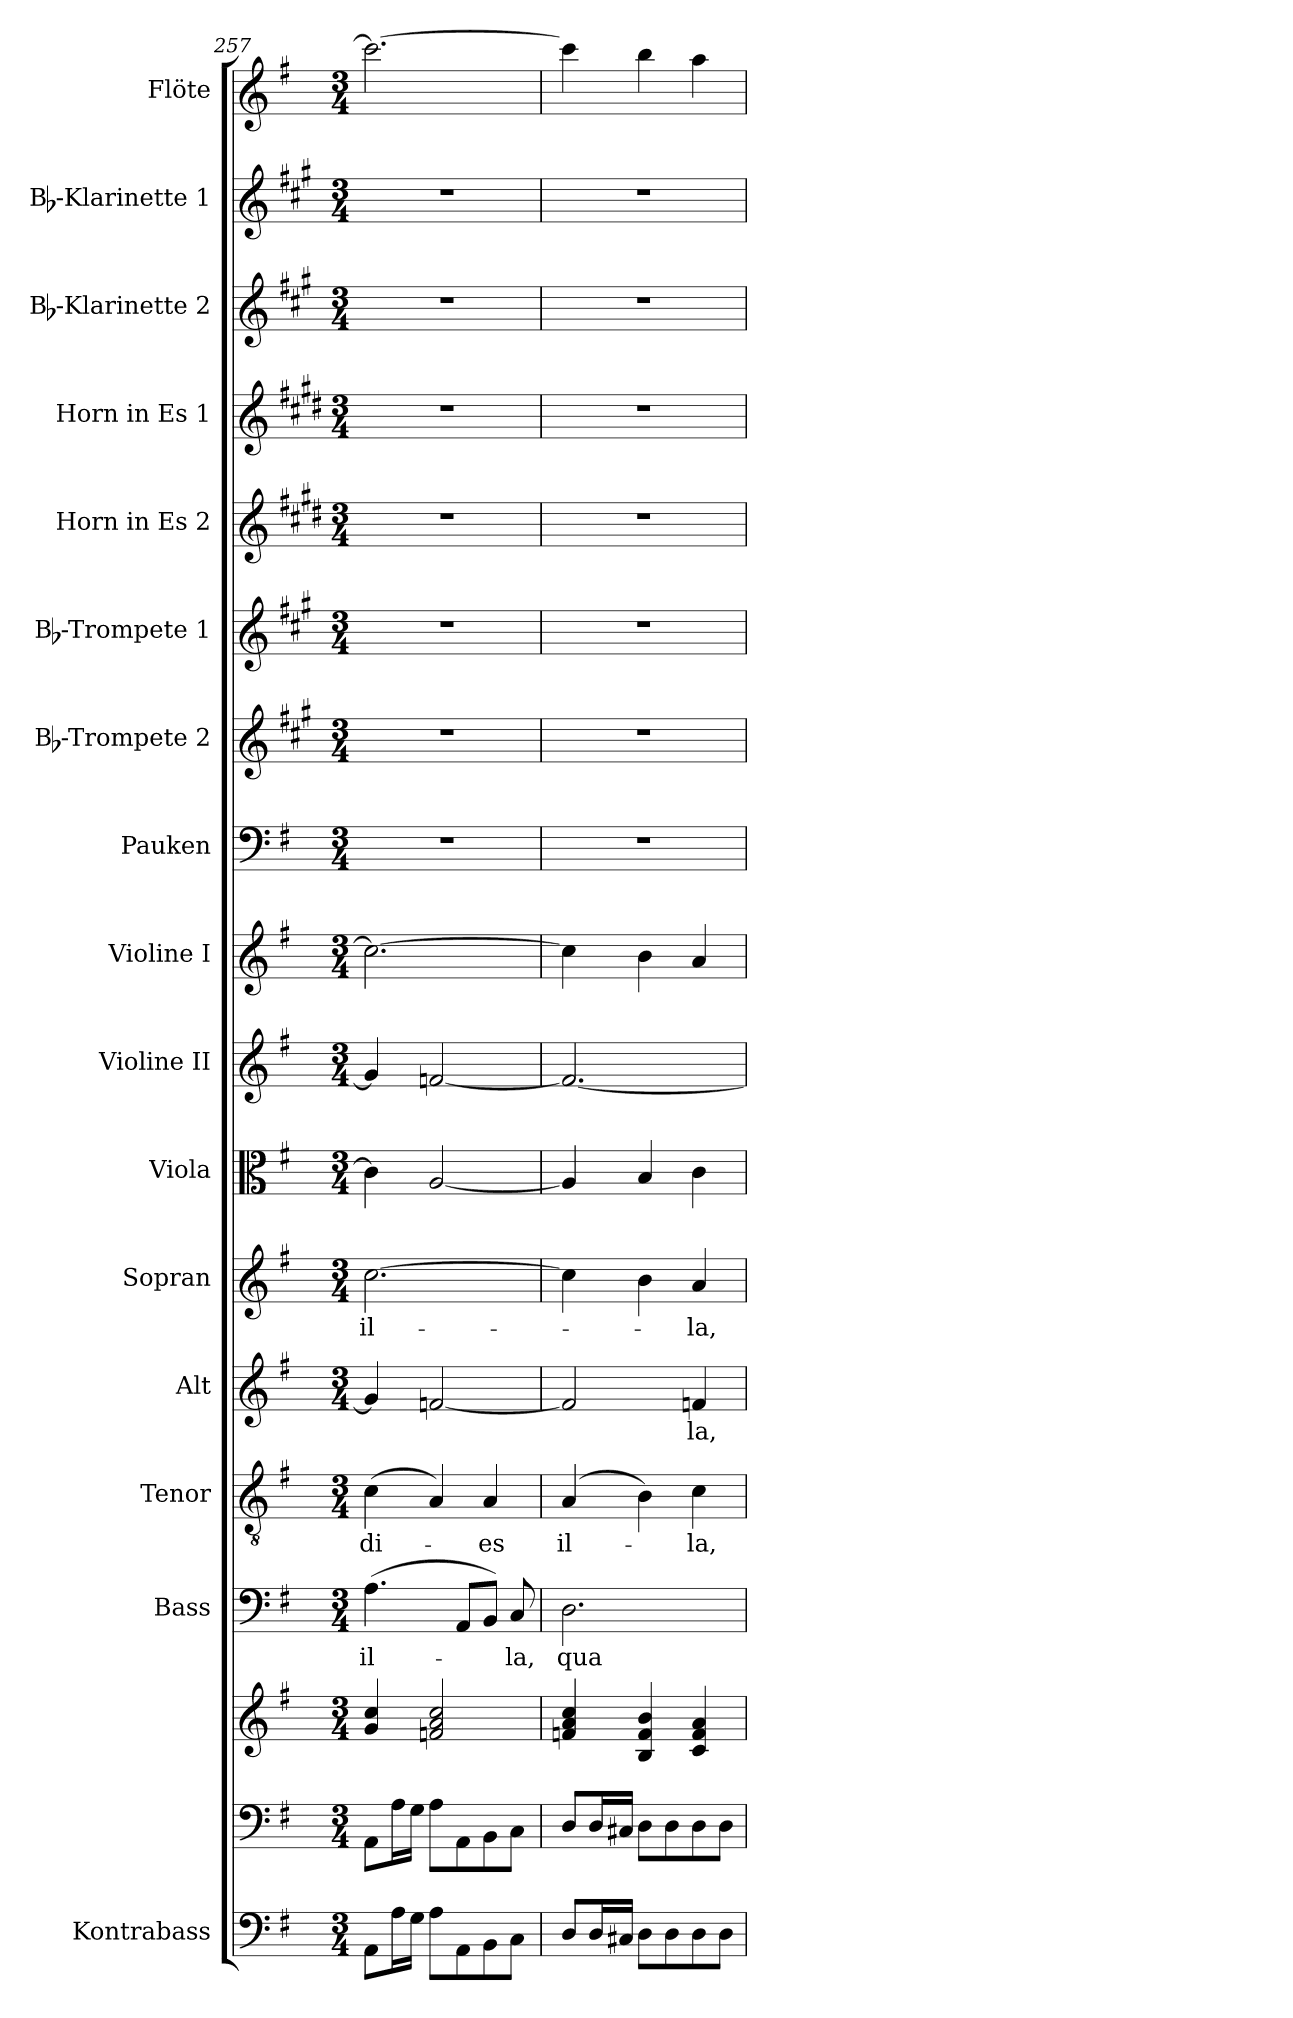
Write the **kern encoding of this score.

**kern	**kern	**kern	**kern	**text	**kern	**text	**kern	**text	**kern	**text	**kern	**kern	**kern	**kern	**kern	**kern	**kern	**kern	**kern	**kern	**kern
*part17	*part16	*part16	*part15	*part15	*part14	*part14	*part13	*part13	*part12	*part12	*part11	*part10	*part9	*part8	*part7	*part6	*part5	*part4	*part3	*part2	*part1
*staff18	*staff17	*staff16	*staff15	*staff15	*staff14	*staff14	*staff13	*staff13	*staff12	*staff12	*staff11	*staff10	*staff9	*staff8	*staff7	*staff6	*staff5	*staff4	*staff3	*staff2	*staff1
*I"Kontrabass	*	*	*I"Bass	*	*I"Tenor	*	*I"Alt	*	*I"Sopran	*	*I"Viola	*I"Violine II	*I"Violine I	*I"Pauken	*I"Bb-Trompete 2	*I"Bb-Trompete 1	*I"Horn in Es 2	*I"Horn in Es 1	*I"Bb-Klarinette 2	*I"Bb-Klarinette 1	*I"Flöte
*I'Kb.	*	*	*I'B.	*	*I'T.	*	*I'A.	*	*I'S.	*	*I'Vla.	*I'Vl. II	*I'Vl. I	*I'Pk.	*I'Bb Trp. 2	*I'Bb Trp. 1	*	*	*I'Bb Kl. 2	*I'Bb Kl. 1	*I'Fl.
*clefF4	*clefF4	*clefG2	*clefF4	*	*clefGv2	*	*clefG2	*	*clefG2	*	*clefC3	*clefG2	*clefG2	*clefF4	*clefG2	*clefG2	*clefG2	*clefG2	*clefG2	*clefG2	*clefG2
*ITrd7c12	*	*	*	*	*	*	*	*	*	*	*	*	*	*	*ITrd1c2	*ITrd1c2	*ITrd5c9	*ITrd5c9	*ITrd1c2	*ITrd1c2	*
*k[f#]	*k[f#]	*k[f#]	*k[f#]	*	*k[f#]	*	*k[f#]	*	*k[f#]	*	*k[f#]	*k[f#]	*k[f#]	*k[f#]	*k[f#]	*k[f#]	*k[f#]	*k[f#]	*k[f#]	*k[f#]	*k[f#]
*G:	*G:	*G:	*G:	*	*G:	*	*G:	*	*G:	*	*G:	*G:	*G:	*G:	*G:	*G:	*G:	*G:	*G:	*G:	*G:
*M3/4	*M3/4	*M3/4	*M3/4	*	*M3/4	*	*M3/4	*	*M3/4	*	*M3/4	*M3/4	*M3/4	*M3/4	*M3/4	*M3/4	*M3/4	*M3/4	*M3/4	*M3/4	*M3/4
=257	=257	=257	=257	=257	=257	=257	=257	=257	=257	=257	=257	=257	=257	=257	=257	=257	=257	=257	=257	=257	=257
!	!	!	!	!LO:LY:b	!	!LO:LY:b	!	!	!	!LO:LY:b	!	!	!	!	!	!	!	!	!	!	!
8AAA\L	8AA\L	4g/ 4cc/	(>4.A\	il-	(>4c\	di-	4g/]	.	[2.cc\	il-	4c\]	4g/]	2.cc\_	2.r	2.r	2.r	2.r	2.r	2.r	2.r	2.ccc\_
16AA\L	16A\L	.	.	.	.	.	.	.	.	.	.	.	.	.	.	.	.	.	.	.	.
16GG\JJ	16G\JJ	.	.	.	.	.	.	.	.	.	.	.	.	.	.	.	.	.	.	.	.
8AA\L	8A\L	2fn/ 2a/ 2cc/	.	.	4A/)	.	[2fn/	.	.	.	[2A/	[2fn/	.	.	.	.	.	.	.	.	.
8AAA\	8AA\	.	8AA/L	.	.	.	.	.	.	.	.	.	.	.	.	.	.	.	.	.	.
!	!	!	!	!	!	!LO:LY:b	!	!	!	!	!	!	!	!	!	!	!	!	!	!	!
8BBB\	8BB\	.	8BB/J)	.	4A/	-es	.	.	.	.	.	.	.	.	.	.	.	.	.	.	.
!	!	!	!	!LO:LY:b	!	!	!	!	!	!	!	!	!	!	!	!	!	!	!	!	!
8CC\J	8C\J	.	8C/	-la,	.	.	.	.	.	.	.	.	.	.	.	.	.	.	.	.	.
=258	=258	=258	=258	=258	=258	=258	=258	=258	=258	=258	=258	=258	=258	=258	=258	=258	=258	=258	=258	=258	=258
!	!	!	!	!LO:LY:b	!	!LO:LY:b	!	!	!	!	!	!	!	!	!	!	!	!	!	!	!
8DD/L	8D/L	4fn/ 4a/ 4cc/	2.D\	qua	(4A/	il-	2f/]	.	4cc\]	.	4A/]	2.f/_	4cc\]	2.r	2.r	2.r	2.r	2.r	2.r	2.r	4ccc\]
16DD/L	16D/L	.	.	.	.	.	.	.	.	.	.	.	.	.	.	.	.	.	.	.	.
16CC#X/JJ	16C#X/JJ	.	.	.	.	.	.	.	.	.	.	.	.	.	.	.	.	.	.	.	.
8DD\L	8D\L	4B/ 4f/ 4b/	.	.	4B\)	.	.	.	4b\	.	4B/	.	4b\	.	.	.	.	.	.	.	4bb\
8DD\	8D\	.	.	.	.	.	.	.	.	.	.	.	.	.	.	.	.	.	.	.	.
!	!	!	!	!	!	!LO:LY:b	!	!LO:LY:b	!	!LO:LY:b	!	!	!	!	!	!	!	!	!	!	!
8DD\	8D\	4c/ 4f/ 4a/	.	.	4c\	-la,	4fn/	-la,	4a/	-la,	4c\	.	4a/	.	.	.	.	.	.	.	4aa\
8DD\J	8D\J	.	.	.	.	.	.	.	.	.	.	.	.	.	.	.	.	.	.	.	.
=	=	=	=	=	=	=	=	=	=	=	=	=	=	=	=	=	=	=	=	=	=
*-	*-	*-	*-	*-	*-	*-	*-	*-	*-	*-	*-	*-	*-	*-	*-	*-	*-	*-	*-	*-	*-
